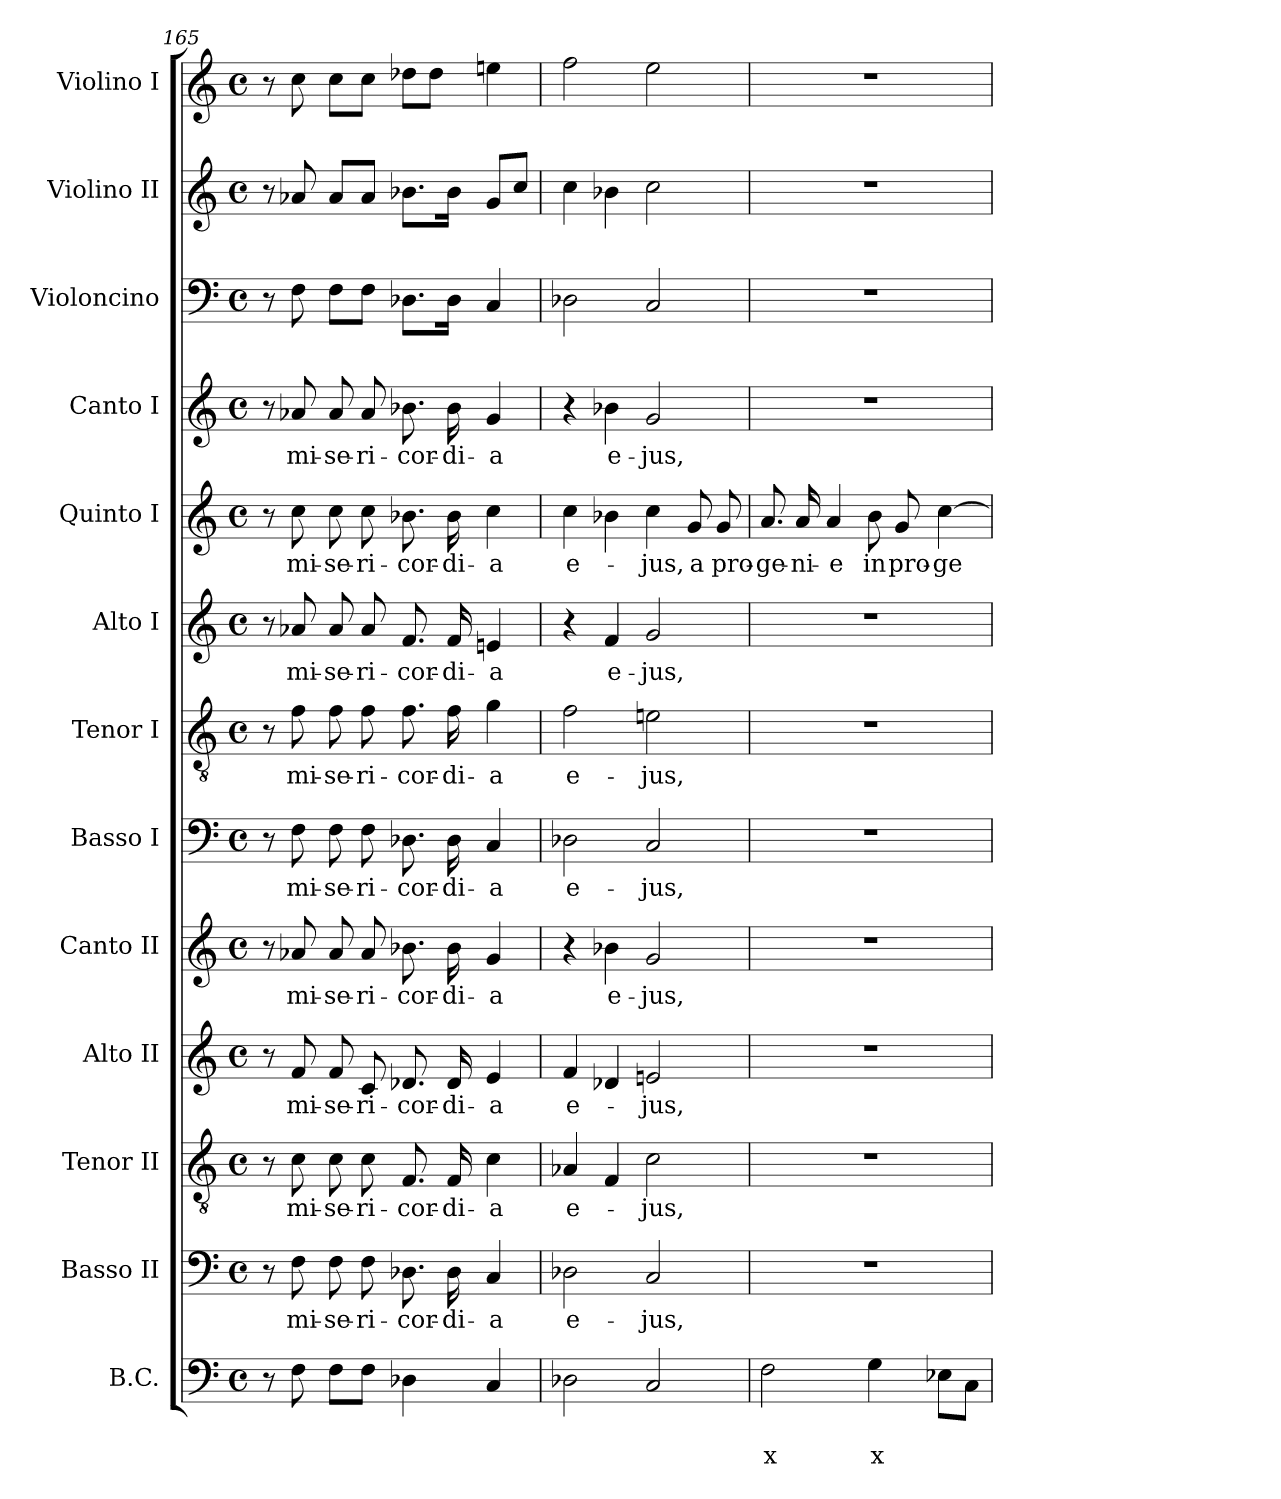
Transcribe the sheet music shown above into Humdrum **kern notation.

**kern	**text	**text	**kern	**text	**kern	**text	**kern	**text	**kern	**text	**kern	**text	**kern	**text	**kern	**text	**kern	**text	**kern	**text	**kern	**kern	**kern
*part13	*part13	*part13	*part12	*part12	*part11	*part11	*part10	*part10	*part9	*part9	*part8	*part8	*part7	*part7	*part6	*part6	*part5	*part5	*part4	*part4	*part3	*part2	*part1
*staff13	*staff13	*staff13	*staff12	*staff12	*staff11	*staff11	*staff10	*staff10	*staff9	*staff9	*staff8	*staff8	*staff7	*staff7	*staff6	*staff6	*staff5	*staff5	*staff4	*staff4	*staff3	*staff2	*staff1
*I"B.C.	*	*	*I"Basso II	*	*I"Tenor II	*	*I"Alto II	*	*I"Canto II	*	*I"Basso I	*	*I"Tenor I	*	*I"Alto I	*	*I"Quinto I	*	*I"Canto I	*	*I"Violoncino	*I"Violino II	*I"Violino I
*I'BC	*	*	*I'B 2	*	*I'T 2	*	*I'A 2	*	*I'C 2	*	*I'B 1	*	*I'T 1	*	*I'A 1	*	*I'Q 1	*	*I'C 1	*	*	*I'Vln. II	*I'Vln. I
*clefF4	*	*	*clefF4	*	*clefGv2	*	*clefG2	*	*clefG2	*	*clefF4	*	*clefGv2	*	*clefG2	*	*clefG2	*	*clefG2	*	*clefF4	*clefG2	*clefG2
*k[]	*	*	*k[]	*	*k[]	*	*k[]	*	*k[]	*	*k[]	*	*k[]	*	*k[]	*	*k[]	*	*k[]	*	*k[]	*k[]	*k[]
*C:	*	*	*C:	*	*C:	*	*C:	*	*C:	*	*C:	*	*C:	*	*C:	*	*C:	*	*C:	*	*C:	*C:	*C:
*M4/4	*	*	*M4/4	*	*M4/4	*	*M4/4	*	*M4/4	*	*M4/4	*	*M4/4	*	*M4/4	*	*M4/4	*	*M4/4	*	*M4/4	*M4/4	*M4/4
*met(c)	*	*	*met(c)	*	*met(c)	*	*met(c)	*	*met(c)	*	*met(c)	*	*met(c)	*	*met(c)	*	*met(c)	*	*met(c)	*	*met(c)	*met(c)	*met(c)
=165	=165	=165	=165	=165	=165	=165	=165	=165	=165	=165	=165	=165	=165	=165	=165	=165	=165	=165	=165	=165	=165	=165	=165
8r	.	.	8r	.	8r	.	8r	.	8r	.	8r	.	8r	.	8r	.	8r	.	8r	.	8r	8r	8r
!	!	!	!	!LO:LY:b	!	!	!	!	!	!	!	!	!	!	!	!	!	!	!	!	!	!	!
!	!	!	!	!	!	!LO:LY:b	!	!	!	!	!	!	!	!	!	!	!	!	!	!	!	!	!
!	!	!	!	!	!	!	!	!LO:LY:b	!	!	!	!	!	!	!	!	!	!	!	!	!	!	!
!	!	!	!	!	!	!	!	!	!	!LO:LY:b	!	!	!	!	!	!	!	!	!	!	!	!	!
!	!	!	!	!	!	!	!	!	!	!	!	!LO:LY:b	!	!	!	!	!	!	!	!	!	!	!
!	!	!	!	!	!	!	!	!	!	!	!	!	!	!LO:LY:b	!	!	!	!	!	!	!	!	!
!	!	!	!	!	!	!	!	!	!	!	!	!	!	!	!	!LO:LY:b	!	!	!	!	!	!	!
!	!	!	!	!	!	!	!	!	!	!	!	!	!	!	!	!	!	!LO:LY:b	!	!	!	!	!
!	!	!	!	!	!	!	!	!	!	!	!	!	!	!	!	!	!	!	!	!LO:LY:b	!	!	!
8F\	.	.	8F\	mi-	8c\	mi-	8f/	mi-	8a-X/	mi-	8F\	mi-	8f\	mi-	8a-X/	mi-	8cc\	mi-	8a-X/	mi-	8F\	8a-X/	8cc\
!	!	!	!	!LO:LY:b	!	!	!	!	!	!	!	!	!	!	!	!	!	!	!	!	!	!	!
!	!	!	!	!	!	!LO:LY:b	!	!	!	!	!	!	!	!	!	!	!	!	!	!	!	!	!
!	!	!	!	!	!	!	!	!LO:LY:b	!	!	!	!	!	!	!	!	!	!	!	!	!	!	!
!	!	!	!	!	!	!	!	!	!	!LO:LY:b	!	!	!	!	!	!	!	!	!	!	!	!	!
!	!	!	!	!	!	!	!	!	!	!	!	!LO:LY:b	!	!	!	!	!	!	!	!	!	!	!
!	!	!	!	!	!	!	!	!	!	!	!	!	!	!LO:LY:b	!	!	!	!	!	!	!	!	!
!	!	!	!	!	!	!	!	!	!	!	!	!	!	!	!	!LO:LY:b	!	!	!	!	!	!	!
!	!	!	!	!	!	!	!	!	!	!	!	!	!	!	!	!	!	!LO:LY:b	!	!	!	!	!
!	!	!	!	!	!	!	!	!	!	!	!	!	!	!	!	!	!	!	!	!LO:LY:b	!	!	!
8F\L	.	.	8F\	-se-	8c\	-se-	8f/	-se-	8a-/	-se-	8F\	-se-	8f\	-se-	8a-/	-se-	8cc\	-se-	8a-/	-se-	8F\L	8a-/L	8cc\L
!	!	!	!	!LO:LY:b	!	!	!	!	!	!	!	!	!	!	!	!	!	!	!	!	!	!	!
!	!	!	!	!	!	!LO:LY:b	!	!	!	!	!	!	!	!	!	!	!	!	!	!	!	!	!
!	!	!	!	!	!	!	!	!LO:LY:b	!	!	!	!	!	!	!	!	!	!	!	!	!	!	!
!	!	!	!	!	!	!	!	!	!	!LO:LY:b	!	!	!	!	!	!	!	!	!	!	!	!	!
!	!	!	!	!	!	!	!	!	!	!	!	!LO:LY:b	!	!	!	!	!	!	!	!	!	!	!
!	!	!	!	!	!	!	!	!	!	!	!	!	!	!LO:LY:b	!	!	!	!	!	!	!	!	!
!	!	!	!	!	!	!	!	!	!	!	!	!	!	!	!	!LO:LY:b	!	!	!	!	!	!	!
!	!	!	!	!	!	!	!	!	!	!	!	!	!	!	!	!	!	!LO:LY:b	!	!	!	!	!
!	!	!	!	!	!	!	!	!	!	!	!	!	!	!	!	!	!	!	!	!LO:LY:b	!	!	!
8F\J	.	.	8F\	-ri-	8c\	-ri-	8c/	-ri-	8a-/	-ri-	8F\	-ri-	8f\	-ri-	8a-/	-ri-	8cc\	-ri-	8a-/	-ri-	8F\J	8a-/J	8cc\J
!	!	!	!	!LO:LY:b	!	!	!	!	!	!	!	!	!	!	!	!	!	!	!	!	!	!	!
!	!	!	!	!	!	!LO:LY:b	!	!	!	!	!	!	!	!	!	!	!	!	!	!	!	!	!
!	!	!	!	!	!	!	!	!LO:LY:b	!	!	!	!	!	!	!	!	!	!	!	!	!	!	!
!	!	!	!	!	!	!	!	!	!	!LO:LY:b	!	!	!	!	!	!	!	!	!	!	!	!	!
!	!	!	!	!	!	!	!	!	!	!	!	!LO:LY:b	!	!	!	!	!	!	!	!	!	!	!
!	!	!	!	!	!	!	!	!	!	!	!	!	!	!LO:LY:b	!	!	!	!	!	!	!	!	!
!	!	!	!	!	!	!	!	!	!	!	!	!	!	!	!	!LO:LY:b	!	!	!	!	!	!	!
!	!	!	!	!	!	!	!	!	!	!	!	!	!	!	!	!	!	!LO:LY:b	!	!	!	!	!
!	!	!	!	!	!	!	!	!	!	!	!	!	!	!	!	!	!	!	!	!LO:LY:b	!	!	!
4D-X\	.	.	8.D-X\	-cor-	8.F/	-cor-	8.d-X/	-cor-	8.b-X\	-cor-	8.D-X\	-cor-	8.f\	-cor-	8.f/	-cor-	8.b-X\	-cor-	8.b-X\	-cor-	8.D-X\L	8.b-X\L	8dd-X\L
.	.	.	.	.	.	.	.	.	.	.	.	.	.	.	.	.	.	.	.	.	.	.	8dd-\J
!	!	!	!	!LO:LY:b	!	!	!	!	!	!	!	!	!	!	!	!	!	!	!	!	!	!	!
!	!	!	!	!	!	!LO:LY:b	!	!	!	!	!	!	!	!	!	!	!	!	!	!	!	!	!
!	!	!	!	!	!	!	!	!LO:LY:b	!	!	!	!	!	!	!	!	!	!	!	!	!	!	!
!	!	!	!	!	!	!	!	!	!	!LO:LY:b	!	!	!	!	!	!	!	!	!	!	!	!	!
!	!	!	!	!	!	!	!	!	!	!	!	!LO:LY:b	!	!	!	!	!	!	!	!	!	!	!
!	!	!	!	!	!	!	!	!	!	!	!	!	!	!LO:LY:b	!	!	!	!	!	!	!	!	!
!	!	!	!	!	!	!	!	!	!	!	!	!	!	!	!	!LO:LY:b	!	!	!	!	!	!	!
!	!	!	!	!	!	!	!	!	!	!	!	!	!	!	!	!	!	!LO:LY:b	!	!	!	!	!
!	!	!	!	!	!	!	!	!	!	!	!	!	!	!	!	!	!	!	!	!LO:LY:b	!	!	!
.	.	.	16D-\	-di-	16F/	-di-	16d-/	-di-	16b-\	-di-	16D-\	-di-	16f\	-di-	16f/	-di-	16b-\	-di-	16b-\	-di-	16D-\Jk	16b-\Jk	.
!	!	!	!	!LO:LY:b	!	!	!	!	!	!	!	!	!	!	!	!	!	!	!	!	!	!	!
!	!	!	!	!	!	!LO:LY:b	!	!	!	!	!	!	!	!	!	!	!	!	!	!	!	!	!
!	!	!	!	!	!	!	!	!LO:LY:b	!	!	!	!	!	!	!	!	!	!	!	!	!	!	!
!	!	!	!	!	!	!	!	!	!	!LO:LY:b	!	!	!	!	!	!	!	!	!	!	!	!	!
!	!	!	!	!	!	!	!	!	!	!	!	!LO:LY:b	!	!	!	!	!	!	!	!	!	!	!
!	!	!	!	!	!	!	!	!	!	!	!	!	!	!LO:LY:b	!	!	!	!	!	!	!	!	!
!	!	!	!	!	!	!	!	!	!	!	!	!	!	!	!	!LO:LY:b	!	!	!	!	!	!	!
!	!	!	!	!	!	!	!	!	!	!	!	!	!	!	!	!	!	!LO:LY:b	!	!	!	!	!
!	!	!	!	!	!	!	!	!	!	!	!	!	!	!	!	!	!	!	!	!LO:LY:b	!	!	!
4C/	.	.	4C/	-a	4c\	-a	4e/	-a	4g/	-a	4C/	-a	4g\	-a	4eni/	-a	4cc\	-a	4g/	-a	4C/	8g/L	4eeni\
.	.	.	.	.	.	.	.	.	.	.	.	.	.	.	.	.	.	.	.	.	.	8cc/J	.
=166	=166	=166	=166	=166	=166	=166	=166	=166	=166	=166	=166	=166	=166	=166	=166	=166	=166	=166	=166	=166	=166	=166	=166
!	!	!	!	!LO:LY:b	!	!	!	!	!	!	!	!	!	!	!	!	!	!	!	!	!	!	!
!	!	!	!	!	!	!LO:LY:b	!	!	!	!	!	!	!	!	!	!	!	!	!	!	!	!	!
!	!	!	!	!	!	!	!	!LO:LY:b	!	!	!	!	!	!	!	!	!	!	!	!	!	!	!
!	!	!	!	!	!	!	!	!	!	!	!	!LO:LY:b	!	!	!	!	!	!	!	!	!	!	!
!	!	!	!	!	!	!	!	!	!	!	!	!	!	!LO:LY:b	!	!	!	!	!	!	!	!	!
!	!	!	!	!	!	!	!	!	!	!	!	!	!	!	!	!	!	!LO:LY:b	!	!	!	!	!
2D-X\	.	.	2D-X\	e-	4A-X/	e-	4f/	e-	4r	.	2D-X\	e-	2f\	e-	4r	.	4cc\	e-	4r	.	2D-X\	4cc\	2ff\
!	!	!	!	!	!	!	!	!	!	!LO:LY:b	!	!	!	!	!	!	!	!	!	!	!	!	!
!	!	!	!	!	!	!	!	!	!	!	!	!	!	!	!	!LO:LY:b	!	!	!	!	!	!	!
!	!	!	!	!	!	!	!	!	!	!	!	!	!	!	!	!	!	!	!	!LO:LY:b	!	!	!
.	.	.	.	.	4F/	.	4d-X/	.	4b-X\	e-	.	.	.	.	4f/	e-	4b-X\	.	4b-X\	e-	.	4b-X\	.
!	!	!	!	!LO:LY:b	!	!	!	!	!	!	!	!	!	!	!	!	!	!	!	!	!	!	!
!	!	!	!	!	!	!LO:LY:b	!	!	!	!	!	!	!	!	!	!	!	!	!	!	!	!	!
!	!	!	!	!	!	!	!	!LO:LY:b	!	!	!	!	!	!	!	!	!	!	!	!	!	!	!
!	!	!	!	!	!	!	!	!	!	!LO:LY:b	!	!	!	!	!	!	!	!	!	!	!	!	!
!	!	!	!	!	!	!	!	!	!	!	!	!LO:LY:b	!	!	!	!	!	!	!	!	!	!	!
!	!	!	!	!	!	!	!	!	!	!	!	!	!	!LO:LY:b	!	!	!	!	!	!	!	!	!
!	!	!	!	!	!	!	!	!	!	!	!	!	!	!	!	!LO:LY:b	!	!	!	!	!	!	!
!	!	!	!	!	!	!	!	!	!	!	!	!	!	!	!	!	!	!LO:LY:b	!	!	!	!	!
!	!	!	!	!	!	!	!	!	!	!	!	!	!	!	!	!	!	!	!	!LO:LY:b	!	!	!
2C/	.	.	2C/	-jus,	2c\	-jus,	2eni/	-jus,	2g/	-jus,	2C/	-jus,	2eni\	-jus,	2g/	-jus,	4cc\	-jus,	2g/	-jus,	2C/	2cc\	2ee\
!	!	!	!	!	!	!	!	!	!	!	!	!	!	!	!	!	!	!LO:LY:b	!	!	!	!	!
.	.	.	.	.	.	.	.	.	.	.	.	.	.	.	.	.	8g/	a	.	.	.	.	.
!	!	!	!	!	!	!	!	!	!	!	!	!	!	!	!	!	!	!LO:LY:b	!	!	!	!	!
.	.	.	.	.	.	.	.	.	.	.	.	.	.	.	.	.	8g/	pro-	.	.	.	.	.
!!LO:PB:g=z
=167	=167	=167	=167	=167	=167	=167	=167	=167	=167	=167	=167	=167	=167	=167	=167	=167	=167	=167	=167	=167	=167	=167	=167
!	!	!LO:LY:b	!	!	!	!	!	!	!	!	!	!	!	!	!	!	!	!	!	!	!	!	!
!	!	!	!	!	!	!	!	!	!	!	!	!	!	!	!	!	!	!LO:LY:b	!	!	!	!	!
2F\	.	x	1r	.	1r	.	1r	.	1r	.	1r	.	1r	.	1r	.	8.a/	-ge-	1r	.	1r	1r	1r
!	!	!	!	!	!	!	!	!	!	!	!	!	!	!	!	!	!	!LO:LY:b	!	!	!	!	!
.	.	.	.	.	.	.	.	.	.	.	.	.	.	.	.	.	16a/	-ni-	.	.	.	.	.
!	!	!	!	!	!	!	!	!	!	!	!	!	!	!	!	!	!	!LO:LY:b	!	!	!	!	!
.	.	.	.	.	.	.	.	.	.	.	.	.	.	.	.	.	4a/	-e	.	.	.	.	.
!	!	!LO:LY:b	!	!	!	!	!	!	!	!	!	!	!	!	!	!	!	!	!	!	!	!	!
!	!	!	!	!	!	!	!	!	!	!	!	!	!	!	!	!	!	!LO:LY:b	!	!	!	!	!
4G\	.	x	.	.	.	.	.	.	.	.	.	.	.	.	.	.	8b\	in	.	.	.	.	.
!	!	!	!	!	!	!	!	!	!	!	!	!	!	!	!	!	!	!LO:LY:b	!	!	!	!	!
.	.	.	.	.	.	.	.	.	.	.	.	.	.	.	.	.	8g/	pro-	.	.	.	.	.
!	!	!	!	!	!	!	!	!	!	!	!	!	!	!	!	!	!	!LO:LY:b	!	!	!	!	!
8E-X\L	.	.	.	.	.	.	.	.	.	.	.	.	.	.	.	.	[4cc\	-ge	.	.	.	.	.
8C\J	.	.	.	.	.	.	.	.	.	.	.	.	.	.	.	.	.	.	.	.	.	.	.
=	=	=	=	=	=	=	=	=	=	=	=	=	=	=	=	=	=	=	=	=	=	=	=
*-	*-	*-	*-	*-	*-	*-	*-	*-	*-	*-	*-	*-	*-	*-	*-	*-	*-	*-	*-	*-	*-	*-	*-
